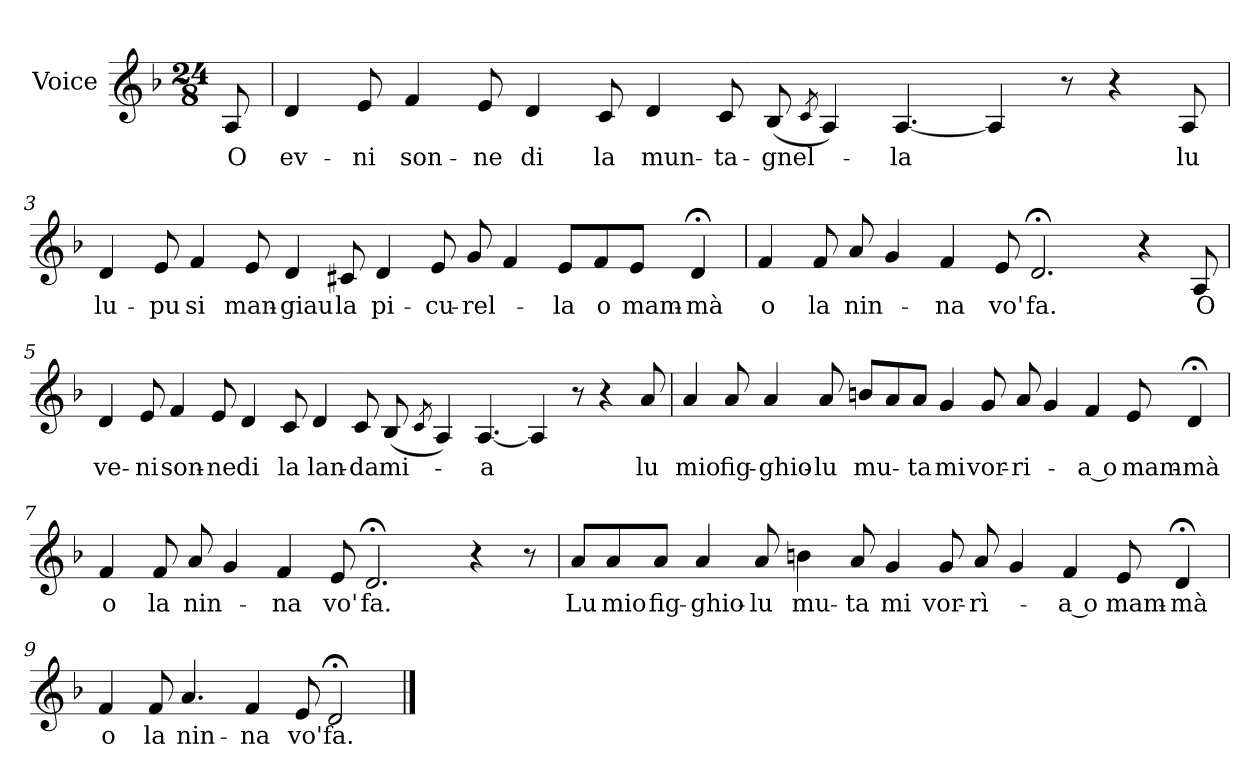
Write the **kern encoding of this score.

**kern	**text
*part1	*part1
*staff1	*staff1
*I"Voice	*
*I'Vo.	*
*clefG2	*
*k[b-]	*
*M24/8	*
=1	=1
8A/	O
=2	=2
4d/	ev-
8e/	-ni
4f/	son-
8e/	-ne
4d/	di
8c/	la
4d/	mun-
8c/	-ta-
(<8B-/	-gnel-
8qc/	.
4A/)	.
[4.A/	-la
4A/]	.
8r	.
4r	.
8A/	lu
!!LO:LB:g=z
=3	=3
4d/	lu-
8e/	-pu
4f/	si
8e/	man-
4d/	-giau
8c#X/	la
4d/	pi-
8e/	-cu-
8g/	-rel-
4f/	.
8e/L	-la
8f/	o
8e/J	mam-
4d;</	-mà
=4	=4
4f/	o
8f/	la
8a/	nin-
4g/	.
4f/	-na
8e/	vo'
2.d;</	fa.
4r	.
8A/	O
!!LO:LB:g=z
=5	=5
4d/	ve-
8e/	-ni
4f/	son-
8e/	-ne
4d/	di
8c/	la
4d/	lan-
8c/	-da
(<8B-/	mi-
8qc/	.
4A/)	.
[4.A/	-a
4A/]	.
8r	.
4r	.
8a/	lu
!!LO:LB:g=z
=6	=6
4a/	mio
8a/	fig-
4a/	-ghio-
8a/	-lu
8bn/L	mu-
8a/	.
8a/J	-ta
4g/	mi
8g/	vor-
8a/	-ri-
4g/	.
4f/	-a o
8e/	mam-
4d;</	mà
=7	=7
4f/	o
8f/	la
8a/	nin-
4g/	.
4f/	-na
8e/	vo'
2.d;</	fa.
4r	.
8r	.
!!LO:LB:g=z
=8	=8
8a/L	Lu
8a/	mio
8a/J	fig-
4a/	-ghio-
8a/	-lu
4bn\	mu-
8a/	-ta
4g/	mi
8g/	vor-
8a/	-rì-
4g/	.
4f/	-a o
8e/	mam-
4d;</	-mà
=9	=9
4f/	o
8f/	la
4.a/	nin-
4f/	-na
8e/	vo'
2d;</	fa.
==	==
*-	*-
